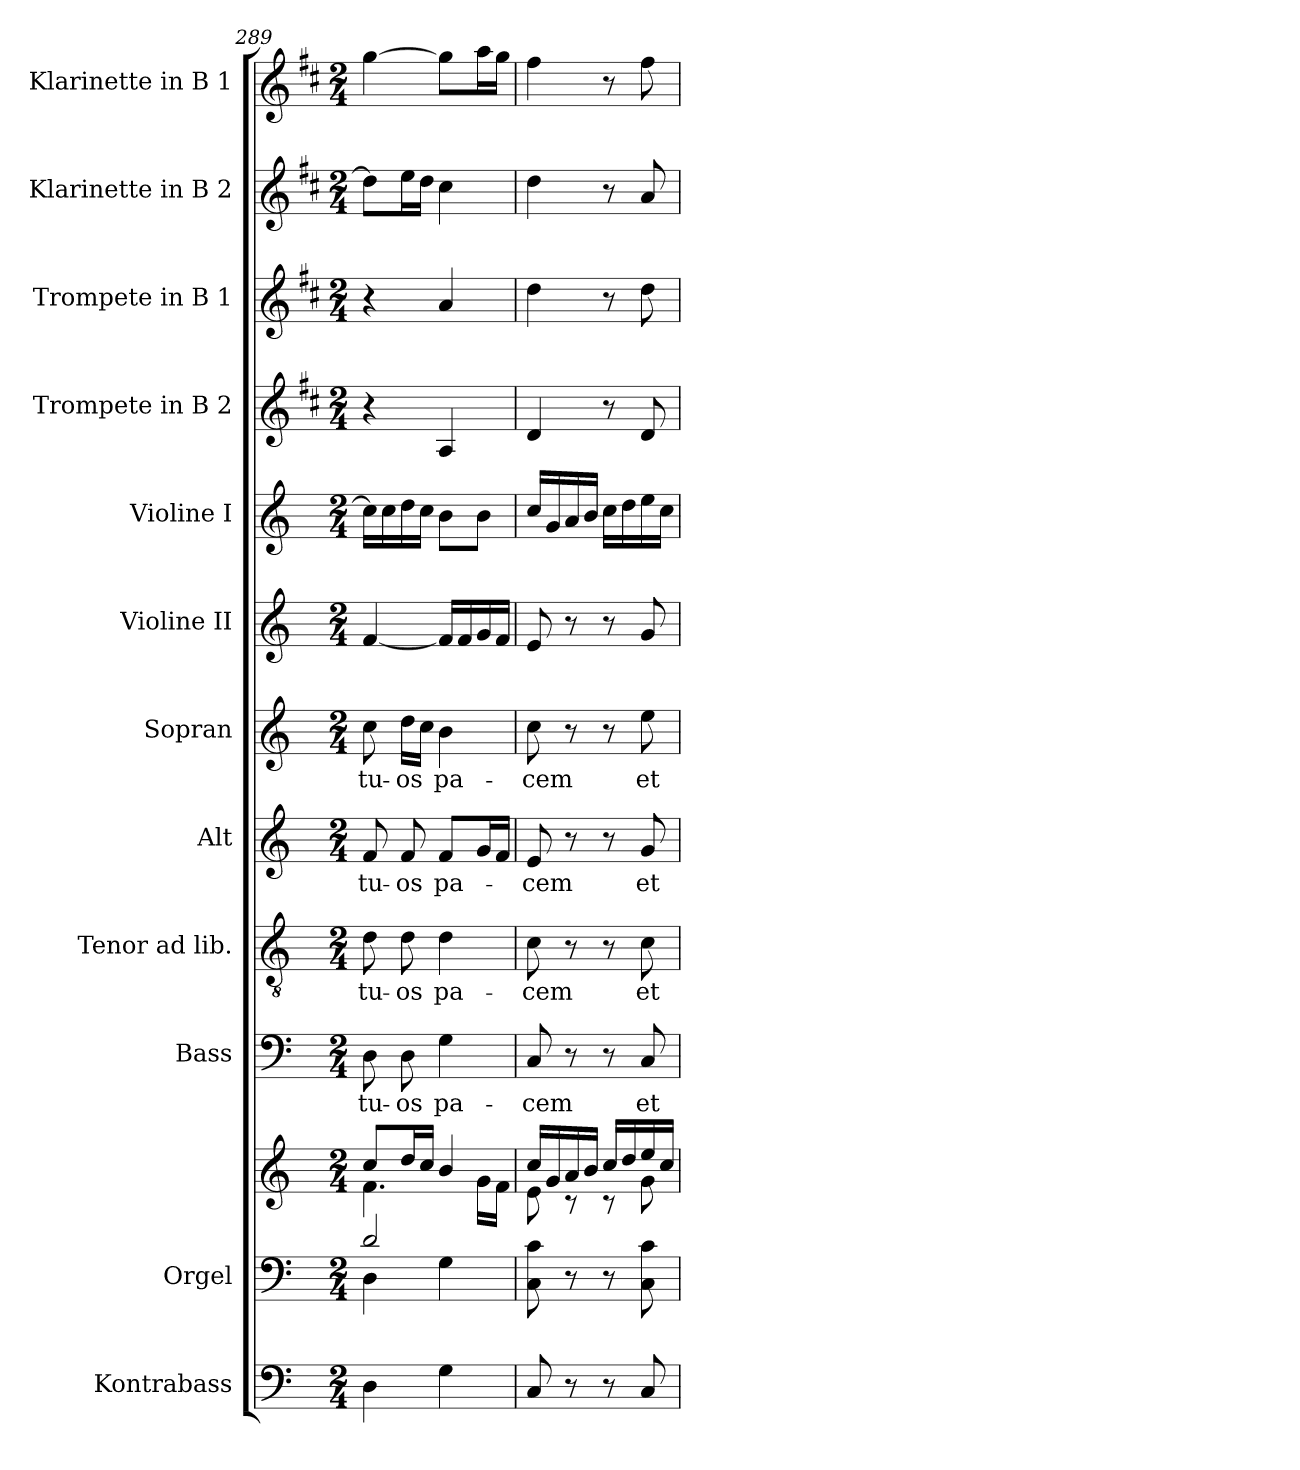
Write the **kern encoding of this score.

**kern	**kern	**kern	**kern	**text	**kern	**text	**kern	**text	**kern	**text	**kern	**kern	**kern	**kern	**kern	**kern
*part12	*part11	*part11	*part10	*part10	*part9	*part9	*part8	*part8	*part7	*part7	*part6	*part5	*part4	*part3	*part2	*part1
*staff13	*staff12	*staff11	*staff10	*staff10	*staff9	*staff9	*staff8	*staff8	*staff7	*staff7	*staff6	*staff5	*staff4	*staff3	*staff2	*staff1
*I"Kontrabass	*I"Orgel	*	*I"Bass	*	*I"Tenor ad lib.	*	*I"Alt	*	*I"Sopran	*	*I"Violine II	*I"Violine I	*I"Trompete in B 2	*I"Trompete in B 1	*I"Klarinette in B 2	*I"Klarinette in B 1
*I'Kb.	*I'Org.	*	*I'B	*	*I'T	*	*I'A	*	*I'S	*	*I'Vl. II	*I'Vl. I	*	*	*	*
*clefF4	*clefF4	*clefG2	*clefF4	*	*clefGv2	*	*clefG2	*	*clefG2	*	*clefG2	*clefG2	*clefG2	*clefG2	*clefG2	*clefG2
*ITrd7c12	*	*	*	*	*	*	*	*	*	*	*	*	*ITrd1c2	*ITrd1c2	*ITrd1c2	*ITrd1c2
*k[]	*k[]	*k[]	*k[]	*	*k[]	*	*k[]	*	*k[]	*	*k[]	*k[]	*k[]	*k[]	*k[]	*k[]
*C:	*C:	*C:	*C:	*	*C:	*	*C:	*	*C:	*	*C:	*C:	*C:	*C:	*C:	*C:
*M2/4	*M2/4	*M2/4	*M2/4	*	*M2/4	*	*M2/4	*	*M2/4	*	*M2/4	*M2/4	*M2/4	*M2/4	*M2/4	*M2/4
=289	=289	=289	=289	=289	=289	=289	=289	=289	=289	=289	=289	=289	=289	=289	=289	=289
*	*^	*^	*	*	*	*	*	*	*	*	*	*	*	*	*	*
!	!	!	!	!	!	!LO:LY:b	!	!LO:LY:b	!	!LO:LY:b	!	!LO:LY:b	!	!	!	!	!	!
4DD\	2d/	4D\	8cc/L	4.f\	8D\	tu-	8d\	tu-	8f/	tu-	8cc\	tu-	[4f/	16cc\LL]	4r	4r	8cc\L]	[4ff\
.	.	.	.	.	.	.	.	.	.	.	.	.	.	16cc\	.	.	.	.
!	!	!	!	!	!	!LO:LY:b	!	!LO:LY:b	!	!LO:LY:b	!	!LO:LY:b	!	!	!	!	!	!
.	.	.	16dd/L	.	8D\	-os	8d\	-os	8f/	-os	16dd\LL	-os	.	16dd\	.	.	16dd\L	.
.	.	.	16cc/JJ	.	.	.	.	.	.	.	16cc\JJ	.	.	16cc\JJ	.	.	16cc\JJ	.
!	!	!	!	!	!	!LO:LY:b	!	!LO:LY:b	!	!LO:LY:b	!	!LO:LY:b	!	!	!	!	!	!
4GG\	.	4G\	4b/	.	4G\	pa-	4d\	pa-	8f/L	pa-	4b\	pa-	16f/LL]	8b\L	4G/	4g/	4b\	8ff\L]
.	.	.	.	.	.	.	.	.	.	.	.	.	16f/	.	.	.	.	.
.	.	.	.	16g\LL	.	.	.	.	16g/L	.	.	.	16g/	8b\J	.	.	.	16gg\L
.	.	.	.	16f\JJ	.	.	.	.	16f/JJ	.	.	.	16f/JJ	.	.	.	.	16ff\JJ
*	*v	*v	*	*	*	*	*	*	*	*	*	*	*	*	*	*	*	*
=290	=290	=290	=290	=290	=290	=290	=290	=290	=290	=290	=290	=290	=290	=290	=290	=290	=290
!	!	!	!	!	!LO:LY:b	!	!LO:LY:b	!	!LO:LY:b	!	!LO:LY:b	!	!	!	!	!	!
8CC/	8C\ 8c\	16cc/LL	8e\	8C/	-cem	8c\	-cem	8e/	-cem	8cc\	-cem	8e/	16cc/LL	4c/	4cc\	4cc\	4ee\
.	.	16g/	.	.	.	.	.	.	.	.	.	.	16g/	.	.	.	.
8r	8r	16a/	8rc	8r	.	8r	.	8r	.	8r	.	8r	16a/	.	.	.	.
.	.	16b/JJ	.	.	.	.	.	.	.	.	.	.	16b/JJ	.	.	.	.
8r	8r	16cc/LL	8rc	8r	.	8r	.	8r	.	8r	.	8r	16cc\LL	8r	8r	8r	8r
.	.	16dd/	.	.	.	.	.	.	.	.	.	.	16dd\	.	.	.	.
!	!	!	!	!	!LO:LY:b	!	!LO:LY:b	!	!LO:LY:b	!	!LO:LY:b	!	!	!	!	!	!
8CC/	8C\ 8c\	16ee/	8g\	8C/	et	8c\	et	8g/	et	8ee\	et	8g/	16ee\	8c/	8cc\	8g/	8ee\
.	.	16cc/JJ	.	.	.	.	.	.	.	.	.	.	16cc\JJ	.	.	.	.
*	*	*v	*v	*	*	*	*	*	*	*	*	*	*	*	*	*	*
=	=	=	=	=	=	=	=	=	=	=	=	=	=	=	=	=
*-	*-	*-	*-	*-	*-	*-	*-	*-	*-	*-	*-	*-	*-	*-	*-	*-
